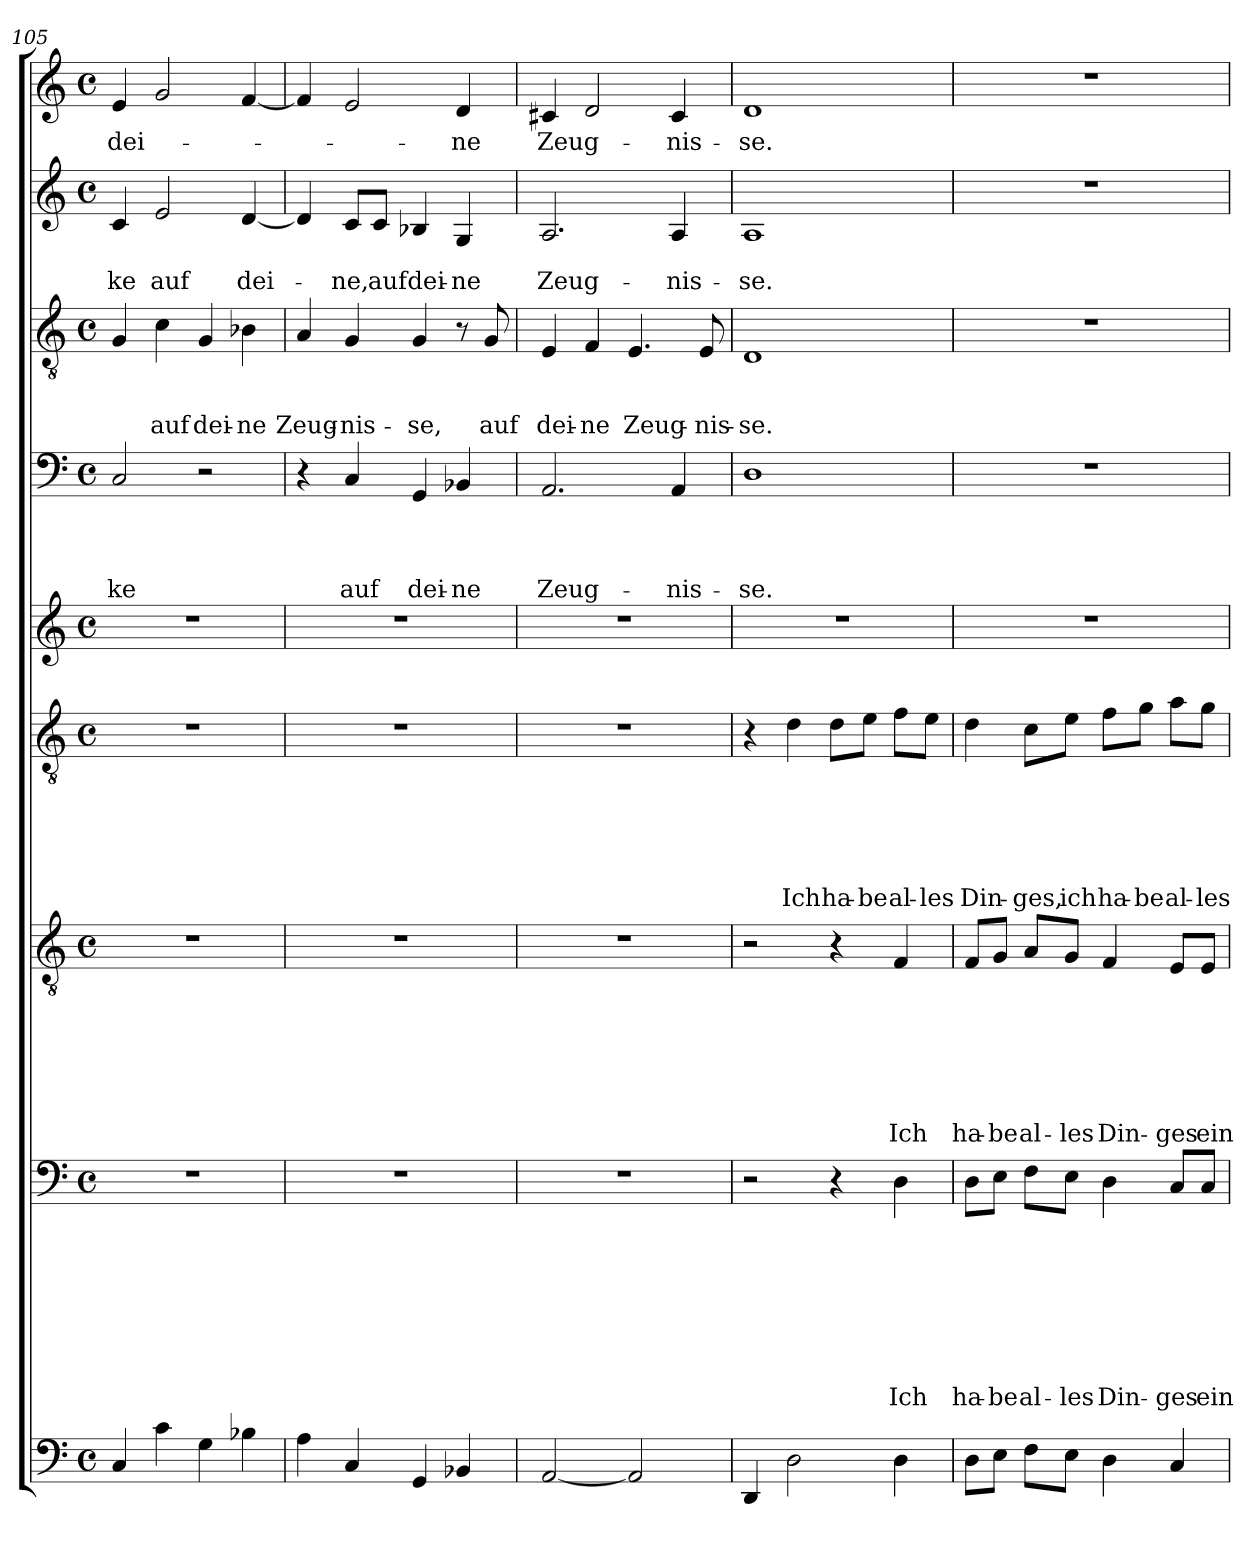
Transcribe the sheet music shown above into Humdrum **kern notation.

**kern	**kern	**text	**text	**text	**text	**text	**text	**text	**text	**kern	**text	**text	**text	**text	**text	**text	**text	**kern	**text	**text	**text	**text	**text	**text	**kern	**kern	**text	**text	**text	**text	**kern	**text	**text	**text	**kern	**text	**text	**kern	**text
*part9	*part8	*part8	*part8	*part8	*part8	*part8	*part8	*part8	*part8	*part7	*part7	*part7	*part7	*part7	*part7	*part7	*part7	*part6	*part6	*part6	*part6	*part6	*part6	*part6	*part5	*part4	*part4	*part4	*part4	*part4	*part3	*part3	*part3	*part3	*part2	*part2	*part2	*part1	*part1
*staff9	*staff8	*staff8	*staff8	*staff8	*staff8	*staff8	*staff8	*staff8	*staff8	*staff7	*staff7	*staff7	*staff7	*staff7	*staff7	*staff7	*staff7	*staff6	*staff6	*staff6	*staff6	*staff6	*staff6	*staff6	*staff5	*staff4	*staff4	*staff4	*staff4	*staff4	*staff3	*staff3	*staff3	*staff3	*staff2	*staff2	*staff2	*staff1	*staff1
*clefF4	*clefF4	*	*	*	*	*	*	*	*	*clefGv2	*	*	*	*	*	*	*	*clefGv2	*	*	*	*	*	*	*clefG2	*clefF4	*	*	*	*	*clefGv2	*	*	*	*clefG2	*	*	*clefG2	*
*k[]	*k[]	*	*	*	*	*	*	*	*	*k[]	*	*	*	*	*	*	*	*k[]	*	*	*	*	*	*	*k[]	*k[]	*	*	*	*	*k[]	*	*	*	*k[]	*	*	*k[]	*
*C:	*C:	*	*	*	*	*	*	*	*	*C:	*	*	*	*	*	*	*	*C:	*	*	*	*	*	*	*C:	*C:	*	*	*	*	*C:	*	*	*	*C:	*	*	*C:	*
*M4/4	*M4/4	*	*	*	*	*	*	*	*	*M4/4	*	*	*	*	*	*	*	*M4/4	*	*	*	*	*	*	*M4/4	*M4/4	*	*	*	*	*M4/4	*	*	*	*M4/4	*	*	*M4/4	*
*met(c)	*met(c)	*	*	*	*	*	*	*	*	*met(c)	*	*	*	*	*	*	*	*met(c)	*	*	*	*	*	*	*met(c)	*met(c)	*	*	*	*	*met(c)	*	*	*	*met(c)	*	*	*met(c)	*
=105	=105	=105	=105	=105	=105	=105	=105	=105	=105	=105	=105	=105	=105	=105	=105	=105	=105	=105	=105	=105	=105	=105	=105	=105	=105	=105	=105	=105	=105	=105	=105	=105	=105	=105	=105	=105	=105	=105	=105
!	!	!	!	!	!	!	!	!	!	!	!	!	!	!	!	!	!	!	!	!	!	!	!	!	!	!	!	!	!	!LO:LY:b	!	!	!	!	!	!	!LO:LY:b	!	!LO:LY:b
4C/	1r	.	.	.	.	.	.	.	.	1r	.	.	.	.	.	.	.	1r	.	.	.	.	.	.	1r	2C/	.	.	.	-ke	4G/	.	.	.	4c/	.	-ke	4e/	dei-
!	!	!	!	!	!	!	!	!	!	!	!	!	!	!	!	!	!	!	!	!	!	!	!	!	!	!	!	!	!	!	!	!	!	!LO:LY:b	!	!	!LO:LY:b	!	!
4c\	.	.	.	.	.	.	.	.	.	.	.	.	.	.	.	.	.	.	.	.	.	.	.	.	.	.	.	.	.	.	4c\	.	.	auf	2e/	.	auf	2g/	.
!	!	!	!	!	!	!	!	!	!	!	!	!	!	!	!	!	!	!	!	!	!	!	!	!	!	!	!	!	!	!	!	!	!	!LO:LY:b	!	!	!	!	!
4G\	.	.	.	.	.	.	.	.	.	.	.	.	.	.	.	.	.	.	.	.	.	.	.	.	.	2r	.	.	.	.	4G/	.	.	dei-	.	.	.	.	.
!	!	!	!	!	!	!	!	!	!	!	!	!	!	!	!	!	!	!	!	!	!	!	!	!	!	!	!	!	!	!	!	!	!	!LO:LY:b	!	!	!LO:LY:b	!	!
4B-X\	.	.	.	.	.	.	.	.	.	.	.	.	.	.	.	.	.	.	.	.	.	.	.	.	.	.	.	.	.	.	4B-X\	.	.	-ne	[4d/	.	dei-	[4f/	.
=106	=106	=106	=106	=106	=106	=106	=106	=106	=106	=106	=106	=106	=106	=106	=106	=106	=106	=106	=106	=106	=106	=106	=106	=106	=106	=106	=106	=106	=106	=106	=106	=106	=106	=106	=106	=106	=106	=106	=106
!	!	!	!	!	!	!	!	!	!	!	!	!	!	!	!	!	!	!	!	!	!	!	!	!	!	!	!	!	!	!	!	!	!	!LO:LY:b	!	!	!	!	!
4A\	1r	.	.	.	.	.	.	.	.	1r	.	.	.	.	.	.	.	1r	.	.	.	.	.	.	1r	4r	.	.	.	.	4A/	.	.	Zeug-	4d/]	.	.	4f/]	.
!	!	!	!	!	!	!	!	!	!	!	!	!	!	!	!	!	!	!	!	!	!	!	!	!	!	!	!	!	!	!LO:LY:b	!	!	!	!LO:LY:b	!	!	!LO:LY:b	!	!
4C/	.	.	.	.	.	.	.	.	.	.	.	.	.	.	.	.	.	.	.	.	.	.	.	.	.	4C/	.	.	.	auf	4G/	.	.	-nis-	8c/L	.	-ne,	2e/	.
!	!	!	!	!	!	!	!	!	!	!	!	!	!	!	!	!	!	!	!	!	!	!	!	!	!	!	!	!	!	!	!	!	!	!	!	!	!LO:LY:b	!	!
.	.	.	.	.	.	.	.	.	.	.	.	.	.	.	.	.	.	.	.	.	.	.	.	.	.	.	.	.	.	.	.	.	.	.	8c/J	.	auf	.	.
!	!	!	!	!	!	!	!	!	!	!	!	!	!	!	!	!	!	!	!	!	!	!	!	!	!	!	!	!	!	!LO:LY:b	!	!	!	!LO:LY:b	!	!	!LO:LY:b	!	!
4GG/	.	.	.	.	.	.	.	.	.	.	.	.	.	.	.	.	.	.	.	.	.	.	.	.	.	4GG/	.	.	.	dei-	4G/	.	.	-se,	4B-X/	.	dei-	.	.
!	!	!	!	!	!	!	!	!	!	!	!	!	!	!	!	!	!	!	!	!	!	!	!	!	!	!	!	!	!	!LO:LY:b	!	!	!	!	!	!	!LO:LY:b	!	!LO:LY:b
4BB-X/	.	.	.	.	.	.	.	.	.	.	.	.	.	.	.	.	.	.	.	.	.	.	.	.	.	4BB-X/	.	.	.	-ne	8r	.	.	.	4G/	.	-ne	4d/	-ne
!	!	!	!	!	!	!	!	!	!	!	!	!	!	!	!	!	!	!	!	!	!	!	!	!	!	!	!	!	!	!	!	!	!	!LO:LY:b	!	!	!	!	!
.	.	.	.	.	.	.	.	.	.	.	.	.	.	.	.	.	.	.	.	.	.	.	.	.	.	.	.	.	.	.	8G/	.	.	auf	.	.	.	.	.
=107	=107	=107	=107	=107	=107	=107	=107	=107	=107	=107	=107	=107	=107	=107	=107	=107	=107	=107	=107	=107	=107	=107	=107	=107	=107	=107	=107	=107	=107	=107	=107	=107	=107	=107	=107	=107	=107	=107	=107
!	!	!	!	!	!	!	!	!	!	!	!	!	!	!	!	!	!	!	!	!	!	!	!	!	!	!	!	!	!	!LO:LY:b	!	!	!	!LO:LY:b	!	!	!LO:LY:b	!	!LO:LY:b
[2AA/	1r	.	.	.	.	.	.	.	.	1r	.	.	.	.	.	.	.	1r	.	.	.	.	.	.	1r	2.AA/	.	.	.	Zeug-	4E/	.	.	dei-	2.A/	.	Zeug-	4c#X/	Zeug-
!	!	!	!	!	!	!	!	!	!	!	!	!	!	!	!	!	!	!	!	!	!	!	!	!	!	!	!	!	!	!	!	!	!	!LO:LY:b	!	!	!	!	!
.	.	.	.	.	.	.	.	.	.	.	.	.	.	.	.	.	.	.	.	.	.	.	.	.	.	.	.	.	.	.	4F/	.	.	-ne	.	.	.	2d/	.
!	!	!	!	!	!	!	!	!	!	!	!	!	!	!	!	!	!	!	!	!	!	!	!	!	!	!	!	!	!	!	!	!	!	!LO:LY:b	!	!	!	!	!
2AA/]	.	.	.	.	.	.	.	.	.	.	.	.	.	.	.	.	.	.	.	.	.	.	.	.	.	.	.	.	.	.	4.E/	.	.	Zeug-	.	.	.	.	.
!	!	!	!	!	!	!	!	!	!	!	!	!	!	!	!	!	!	!	!	!	!	!	!	!	!	!	!	!	!	!LO:LY:b	!	!	!	!	!	!	!LO:LY:b	!	!LO:LY:b
.	.	.	.	.	.	.	.	.	.	.	.	.	.	.	.	.	.	.	.	.	.	.	.	.	.	4AA/	.	.	.	-nis-	.	.	.	.	4A/	.	-nis-	4c#/	-nis-
!	!	!	!	!	!	!	!	!	!	!	!	!	!	!	!	!	!	!	!	!	!	!	!	!	!	!	!	!	!	!	!	!	!	!LO:LY:b	!	!	!	!	!
.	.	.	.	.	.	.	.	.	.	.	.	.	.	.	.	.	.	.	.	.	.	.	.	.	.	.	.	.	.	.	8E/	.	.	-nis-	.	.	.	.	.
=108	=108	=108	=108	=108	=108	=108	=108	=108	=108	=108	=108	=108	=108	=108	=108	=108	=108	=108	=108	=108	=108	=108	=108	=108	=108	=108	=108	=108	=108	=108	=108	=108	=108	=108	=108	=108	=108	=108	=108
!	!	!	!	!	!	!	!	!	!	!	!	!	!	!	!	!	!	!	!	!	!	!	!	!	!	!	!	!	!	!LO:LY:b	!	!	!	!LO:LY:b	!	!	!LO:LY:b	!	!LO:LY:b
4DD/	2r	.	.	.	.	.	.	.	.	2r	.	.	.	.	.	.	.	4r	.	.	.	.	.	.	1r	1D	.	.	.	-se.	1D	.	.	-se.	1A	.	-se.	1d	-se.
!	!	!	!	!	!	!	!	!	!	!	!	!	!	!	!	!	!	!	!	!	!	!	!	!LO:LY:b	!	!	!	!	!	!	!	!	!	!	!	!	!	!	!
2D\	.	.	.	.	.	.	.	.	.	.	.	.	.	.	.	.	.	4d\	.	.	.	.	.	Ich	.	.	.	.	.	.	.	.	.	.	.	.	.	.	.
!	!	!	!	!	!	!	!	!	!	!	!	!	!	!	!	!	!	!	!	!	!	!	!	!LO:LY:b	!	!	!	!	!	!	!	!	!	!	!	!	!	!	!
.	4r	.	.	.	.	.	.	.	.	4r	.	.	.	.	.	.	.	8d\L	.	.	.	.	.	ha-	.	.	.	.	.	.	.	.	.	.	.	.	.	.	.
!	!	!	!	!	!	!	!	!	!	!	!	!	!	!	!	!	!	!	!	!	!	!	!	!LO:LY:b	!	!	!	!	!	!	!	!	!	!	!	!	!	!	!
.	.	.	.	.	.	.	.	.	.	.	.	.	.	.	.	.	.	8e\J	.	.	.	.	.	-be	.	.	.	.	.	.	.	.	.	.	.	.	.	.	.
!	!	!	!	!	!	!	!	!	!LO:LY:b	!	!	!	!	!	!	!	!LO:LY:b	!	!	!	!	!	!	!LO:LY:b	!	!	!	!	!	!	!	!	!	!	!	!	!	!	!
4D\	4D\	.	.	.	.	.	.	.	Ich	4F/	.	.	.	.	.	.	Ich	8f\L	.	.	.	.	.	al-	.	.	.	.	.	.	.	.	.	.	.	.	.	.	.
!	!	!	!	!	!	!	!	!	!	!	!	!	!	!	!	!	!	!	!	!	!	!	!	!LO:LY:b	!	!	!	!	!	!	!	!	!	!	!	!	!	!	!
.	.	.	.	.	.	.	.	.	.	.	.	.	.	.	.	.	.	8e\J	.	.	.	.	.	-les	.	.	.	.	.	.	.	.	.	.	.	.	.	.	.
!!LO:PB:g=z
=109	=109	=109	=109	=109	=109	=109	=109	=109	=109	=109	=109	=109	=109	=109	=109	=109	=109	=109	=109	=109	=109	=109	=109	=109	=109	=109	=109	=109	=109	=109	=109	=109	=109	=109	=109	=109	=109	=109	=109
!	!	!	!	!	!	!	!	!	!LO:LY:b	!	!	!	!	!	!	!	!LO:LY:b	!	!	!	!	!	!	!LO:LY:b	!	!	!	!	!	!	!	!	!	!	!	!	!	!	!
8D\L	8D\L	.	.	.	.	.	.	.	ha-	8F/L	.	.	.	.	.	.	ha-	4d\	.	.	.	.	.	Din-	1r	1r	.	.	.	.	1r	.	.	.	1r	.	.	1r	.
!	!	!	!	!	!	!	!	!	!LO:LY:b	!	!	!	!	!	!	!	!LO:LY:b	!	!	!	!	!	!	!	!	!	!	!	!	!	!	!	!	!	!	!	!	!	!
8E\J	8E\J	.	.	.	.	.	.	.	-be	8G/J	.	.	.	.	.	.	-be	.	.	.	.	.	.	.	.	.	.	.	.	.	.	.	.	.	.	.	.	.	.
!	!	!	!	!	!	!	!	!	!LO:LY:b	!	!	!	!	!	!	!	!LO:LY:b	!	!	!	!	!	!	!LO:LY:b	!	!	!	!	!	!	!	!	!	!	!	!	!	!	!
8F\L	8F\L	.	.	.	.	.	.	.	al-	8A/L	.	.	.	.	.	.	al-	8c\L	.	.	.	.	.	-ges,	.	.	.	.	.	.	.	.	.	.	.	.	.	.	.
!	!	!	!	!	!	!	!	!	!LO:LY:b	!	!	!	!	!	!	!	!LO:LY:b	!	!	!	!	!	!	!LO:LY:b	!	!	!	!	!	!	!	!	!	!	!	!	!	!	!
8E\J	8E\J	.	.	.	.	.	.	.	-les	8G/J	.	.	.	.	.	.	-les	8e\J	.	.	.	.	.	ich	.	.	.	.	.	.	.	.	.	.	.	.	.	.	.
!	!	!	!	!	!	!	!	!	!LO:LY:b	!	!	!	!	!	!	!	!LO:LY:b	!	!	!	!	!	!	!LO:LY:b	!	!	!	!	!	!	!	!	!	!	!	!	!	!	!
4D\	4D\	.	.	.	.	.	.	.	Din-	4F/	.	.	.	.	.	.	Din-	8f\L	.	.	.	.	.	ha-	.	.	.	.	.	.	.	.	.	.	.	.	.	.	.
!	!	!	!	!	!	!	!	!	!	!	!	!	!	!	!	!	!	!	!	!	!	!	!	!LO:LY:b	!	!	!	!	!	!	!	!	!	!	!	!	!	!	!
.	.	.	.	.	.	.	.	.	.	.	.	.	.	.	.	.	.	8g\J	.	.	.	.	.	-be	.	.	.	.	.	.	.	.	.	.	.	.	.	.	.
!	!	!	!	!	!	!	!	!	!LO:LY:b	!	!	!	!	!	!	!	!LO:LY:b	!	!	!	!	!	!	!LO:LY:b	!	!	!	!	!	!	!	!	!	!	!	!	!	!	!
4C/	8C/L	.	.	.	.	.	.	.	-ges	8E/L	.	.	.	.	.	.	-ges	8a\L	.	.	.	.	.	al-	.	.	.	.	.	.	.	.	.	.	.	.	.	.	.
!	!	!	!	!	!	!	!	!	!LO:LY:b	!	!	!	!	!	!	!	!LO:LY:b	!	!	!	!	!	!	!LO:LY:b	!	!	!	!	!	!	!	!	!	!	!	!	!	!	!
.	8C/J	.	.	.	.	.	.	.	ein	8E/J	.	.	.	.	.	.	ein	8g\J	.	.	.	.	.	-les	.	.	.	.	.	.	.	.	.	.	.	.	.	.	.
=	=	=	=	=	=	=	=	=	=	=	=	=	=	=	=	=	=	=	=	=	=	=	=	=	=	=	=	=	=	=	=	=	=	=	=	=	=	=	=
*-	*-	*-	*-	*-	*-	*-	*-	*-	*-	*-	*-	*-	*-	*-	*-	*-	*-	*-	*-	*-	*-	*-	*-	*-	*-	*-	*-	*-	*-	*-	*-	*-	*-	*-	*-	*-	*-	*-	*-
